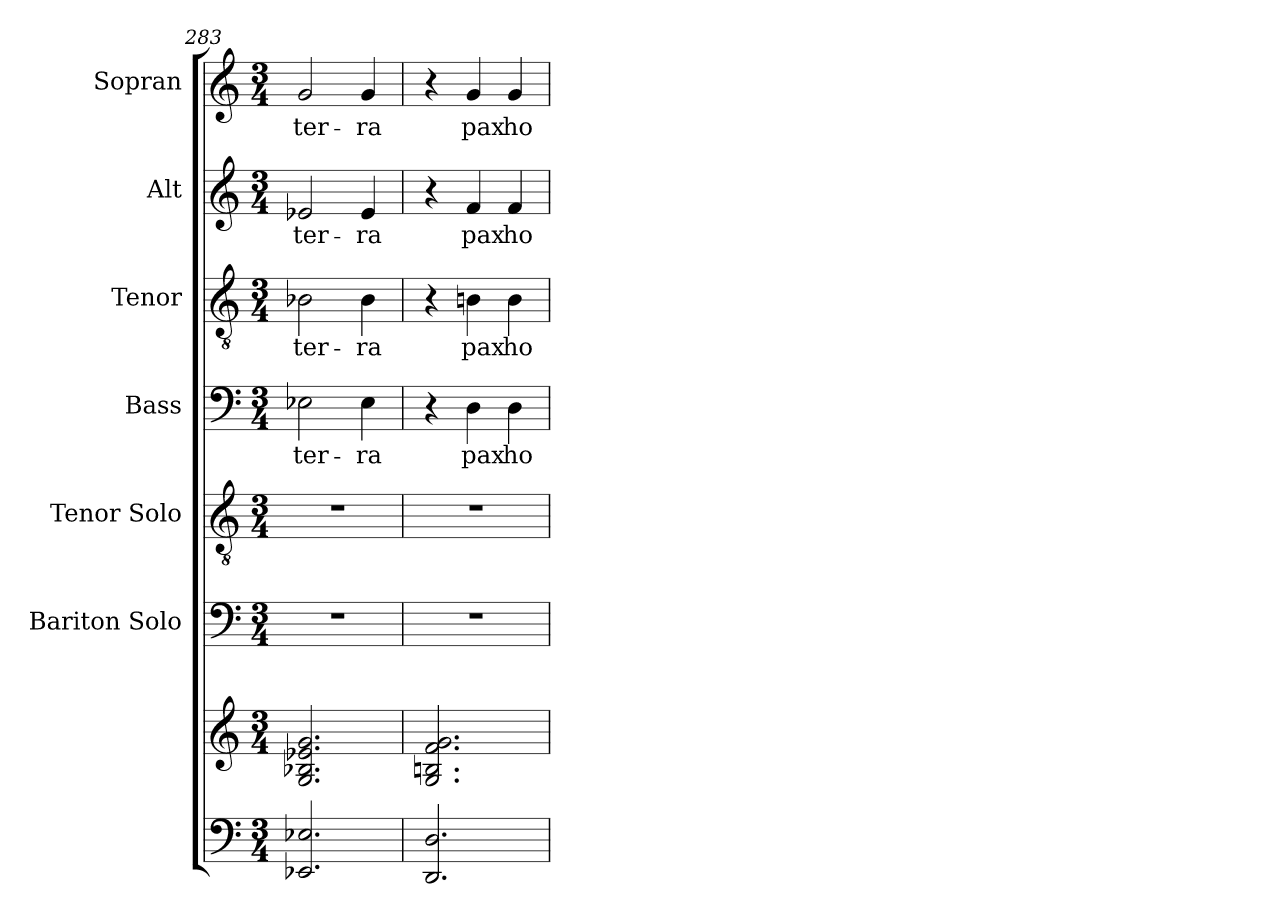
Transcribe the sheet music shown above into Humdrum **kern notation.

**kern	**kern	**kern	**kern	**kern	**text	**kern	**text	**kern	**text	**kern	**text
*part7	*part7	*part6	*part5	*part4	*part4	*part3	*part3	*part2	*part2	*part1	*part1
*staff8	*staff7	*staff6	*staff5	*staff4	*staff4	*staff3	*staff3	*staff2	*staff2	*staff1	*staff1
*	*	*I"Bariton Solo	*I"Tenor Solo	*I"Bass	*	*I"Tenor	*	*I"Alt	*	*I"Sopran	*
*	*	*	*	*I'B.	*	*I'T.	*	*I'A.	*	*I'S.	*
*clefF4	*clefG2	*clefF4	*clefGv2	*clefF4	*	*clefGv2	*	*clefG2	*	*clefG2	*
*k[]	*k[]	*k[]	*k[]	*k[]	*	*k[]	*	*k[]	*	*k[]	*
*C:	*C:	*C:	*C:	*C:	*	*C:	*	*C:	*	*C:	*
*M3/4	*M3/4	*M3/4	*M3/4	*M3/4	*	*M3/4	*	*M3/4	*	*M3/4	*
=283	=283	=283	=283	=283	=283	=283	=283	=283	=283	=283	=283
!	!	!	!	!	!LO:LY:b	!	!LO:LY:b	!	!LO:LY:b	!	!LO:LY:b
2.EE-X/ 2.E-X/	2.G/ 2.B-X/ 2.e-X/ 2.g/	2.r	2.r	2E-X\	ter-	2B-X\	ter-	2e-X/	ter-	2g/	ter-
!	!	!	!	!	!LO:LY:b	!	!LO:LY:b	!	!LO:LY:b	!	!LO:LY:b
.	.	.	.	4E-\	-ra	4B-\	-ra	4e-/	-ra	4g/	-ra
=284	=284	=284	=284	=284	=284	=284	=284	=284	=284	=284	=284
2.DD/ 2.D/	2.G/ 2.Bn/ 2.f/ 2.g/	2.r	2.r	4r	.	4r	.	4r	.	4r	.
!	!	!	!	!	!LO:LY:b	!	!LO:LY:b	!	!LO:LY:b	!	!LO:LY:b
.	.	.	.	4D\	pax	4Bn\	pax	4f/	pax	4g/	pax
!	!	!	!	!	!LO:LY:b	!	!LO:LY:b	!	!LO:LY:b	!	!LO:LY:b
.	.	.	.	4D\	ho-	4B\	ho-	4f/	ho-	4g/	ho-
=	=	=	=	=	=	=	=	=	=	=	=
*-	*-	*-	*-	*-	*-	*-	*-	*-	*-	*-	*-
